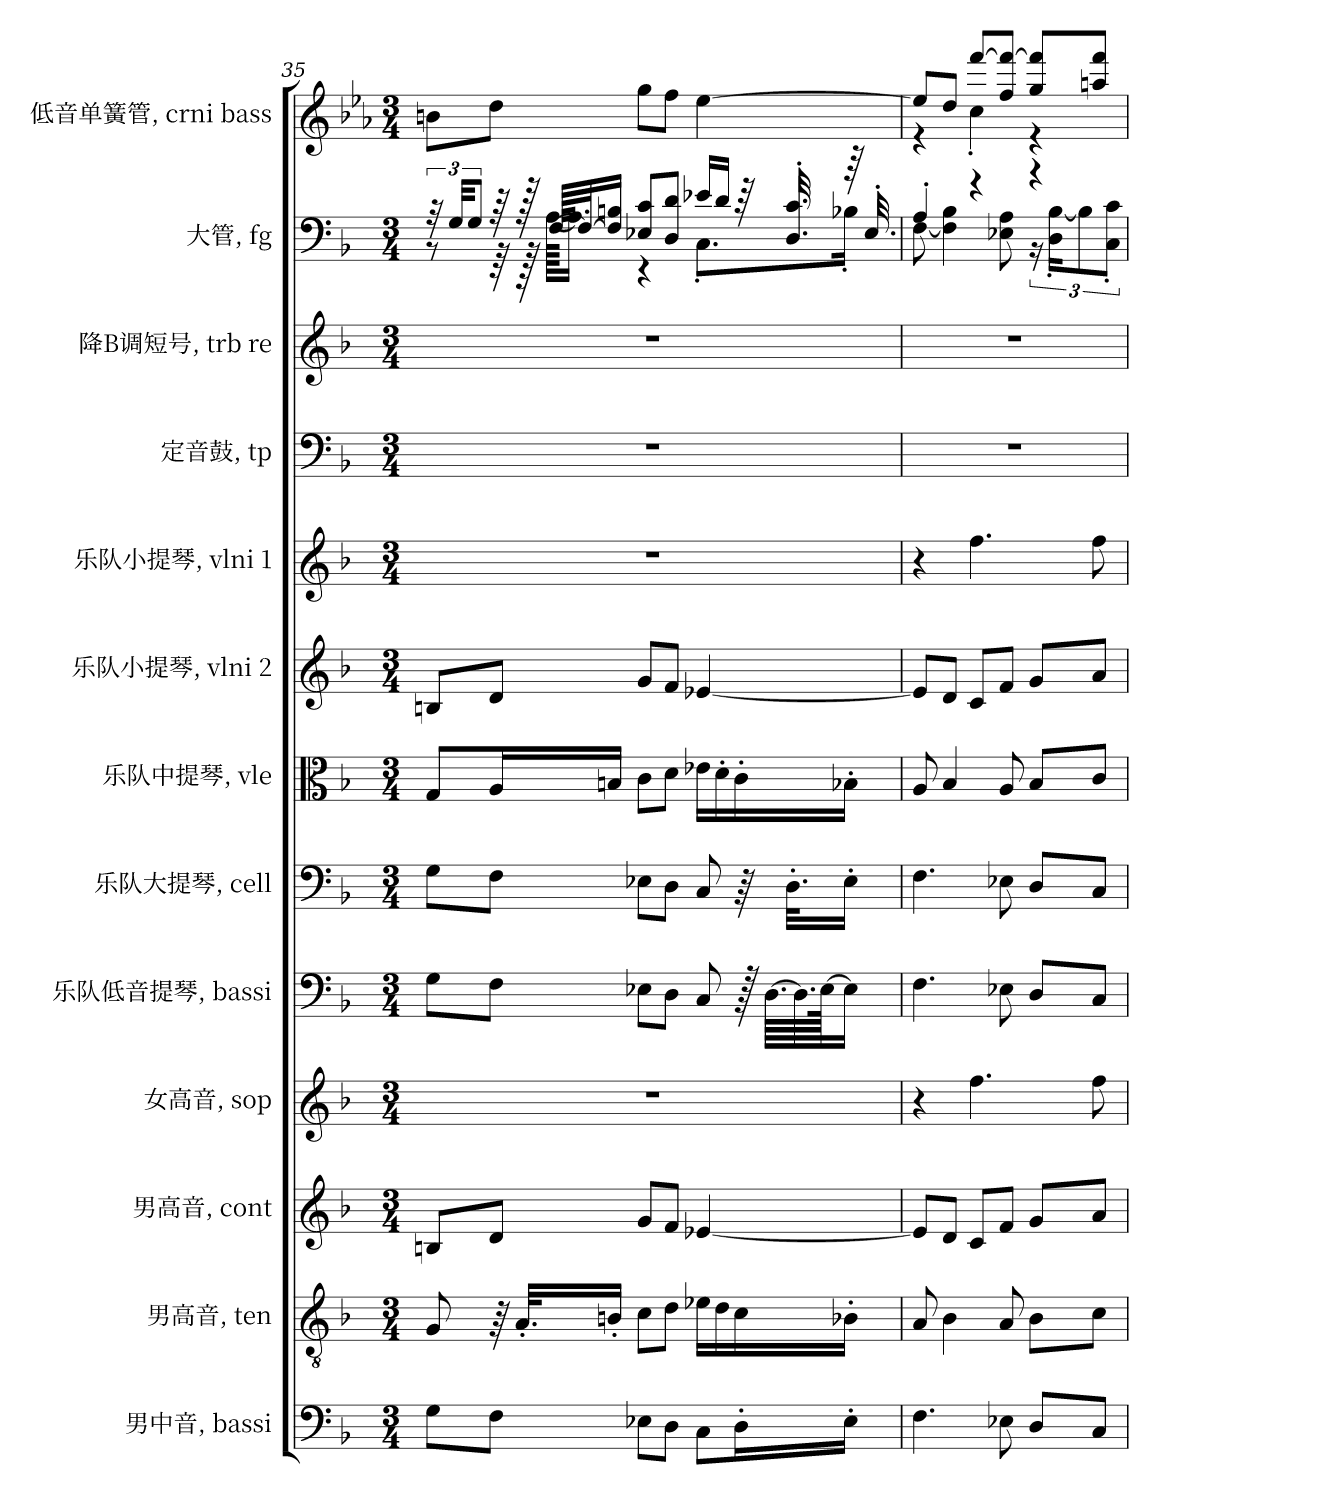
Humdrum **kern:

**kern	**kern	**kern	**kern	**kern	**kern	**kern	**kern	**kern	**kern	**kern	**kern	**kern
*part13	*part12	*part11	*part10	*part9	*part8	*part7	*part6	*part5	*part4	*part3	*part2	*part1
*staff13	*staff12	*staff11	*staff10	*staff9	*staff8	*staff7	*staff6	*staff5	*staff4	*staff3	*staff2	*staff1
*I"男中音, bassi	*I"男高音, ten	*I"男高音, cont	*I"女高音, sop	*I"乐队低音提琴, bassi	*I"乐队大提琴, cell	*I"乐队中提琴, vle	*I"乐队小提琴, vlni 2	*I"乐队小提琴, vlni 1	*I"定音鼓, tp	*I"降B调短号, trb re	*I"大管, fg	*I"低音单簧管, crni bass
*	*I'T.	*	*I'S.	*	*	*	*	*	*	*	*	*
!!LO:PB:g=z
*clefF4	*clefGv2	*clefG2	*clefG2	*clefF4	*clefF4	*clefC3	*clefG2	*clefG2	*clefF4	*clefG2	*clefF4	*clefG2
*	*	*	*	*ITrd7c12	*	*	*	*	*	*ITrd1c2	*	*ITrd8c14
*k[b-]	*k[b-]	*k[b-]	*k[b-]	*k[b-]	*k[b-]	*k[b-]	*k[b-]	*k[b-]	*k[b-]	*k[b-e-a-]	*k[b-]	*k[b-e-a-]
*M3/4	*M3/4	*M3/4	*M3/4	*M3/4	*M3/4	*M3/4	*M3/4	*M3/4	*M3/4	*M3/4	*M3/4	*M3/4
=35	=35	=35	=35	=35	=35	=35	=35	=35	=35	=35	=35	=35
*	*	*	*	*	*	*	*	*	*	*	*^	*
8G\L	8G/	8Bn/L	2.r	8GG\L	8G\L	8G/L	8Bn/L	2.r	2.r	2.r	48r	8r	8Bn\L
.	.	.	.	.	.	.	.	.	.	.	48G/KKL	.	.
.	.	.	.	.	.	.	.	.	.	.	12G/J	.	.
8F\J	64r	8d/J	.	8FF\J	8F\J	16A/L	8d/J	.	.	.	64r	64r	8d\J
.	32.A'/KLL	.	.	.	.	.	.	.	.	.	128r	128r	.
.	.	.	.	.	.	.	.	.	.	.	[128F/KKLLL	[128A\KKKLL	.
.	.	.	.	.	.	.	.	.	.	.	32F/J_	16.A\JJ]	.
.	16Bn'/JJ	.	.	.	.	16Bn/JJ	.	.	.	.	16F/] 16Bn/JJ	.	.
8E-X\L	8c\L	8g/L	.	8EE-X\L	8E-X\L	8c\L	8g/L	.	.	.	8E-X/ 8c/L	4r	8g\L
8D\J	8d\J	8f/J	.	8DD\J	8D\J	8d\J	8f/J	.	.	.	8D/ 8d/J	.	8f\J
8C\L	16e-X\LL	[4e-X/	.	8CC/	8C/	16e-X\LL	[4e-X/	.	.	.	16e-X/LL	8.C'\L	[4e-\
.	16d\	.	.	.	.	16d'\	.	.	.	.	16d/JJ	.	.
16D'\L	16c\	.	.	128r	64r	16c'\	.	.	.	.	64r	.	.
.	.	.	.	[64.DD\LLLL	.	.	.	.	.	.	.	.	.
.	.	.	.	.	32.D'\KLL	.	.	.	.	.	32.D/' 32.c/'	.	.
.	.	.	.	64.DD\]	.	.	.	.	.	.	.	.	.
.	.	.	.	[128EE-\JJK	.	.	.	.	.	.	.	.	.
16E-'\JJ	16B-X'\JJ	.	.	16EE-\JJ]	16E-'\JJ	16B-X'\JJ	.	.	.	.	64r	16B-X'\Jk	.
.	.	.	.	.	.	.	.	.	.	.	32.E-'/	.	.
=36	=36	=36	=36	=36	=36	=36	=36	=36	=36	=36	=36	=36	=36
*	*	*	*	*	*	*	*	*	*	*	*	*	*^
4.F\	8A/	8e-/L]	4r	4.FF\	4.F\	8A/	8e-/L]	4r	2.r	2.r	4A'/	[8F\	8e-/L]	4r
.	4B-\	8d/J	.	.	.	4B-/	8d/J	.	.	.	.	4F\] 4B-\	8d/J	.
.	.	8c/L	4.ff\	.	.	.	8c/L	4.ff\	.	.	4r	.	[8ff/L	4c'\
8E-X\	8A/	8f/J	.	8EE-X\	8E-X\	8A/	8f/J	.	.	.	.	8E-X\ 8A\	8f/ 8ff/_J	.
8D/L	8B-\L	8g/L	.	8DD/L	8D/L	8B-/L	8g/L	.	.	.	4r	24r	8g/ 8ff/]L	4r
.	.	.	.	.	.	.	.	.	.	.	.	24D\' [24B-\'KL	.	.
.	.	.	.	.	.	.	.	.	.	.	.	12B-\]	.	.
8C/J	8c\J	8a/J	8ff\	8CC/J	8C/J	8c/J	8a/J	8ff\	.	.	.	.	8an/ 8ff/J	.
.	.	.	.	.	.	.	.	.	.	.	.	12C\' 12c\'J	.	.
*	*	*	*	*	*	*	*	*	*	*	*v	*v	*	*
*	*	*	*	*	*	*	*	*	*	*	*	*v	*v
=	=	=	=	=	=	=	=	=	=	=	=	=
*-	*-	*-	*-	*-	*-	*-	*-	*-	*-	*-	*-	*-
